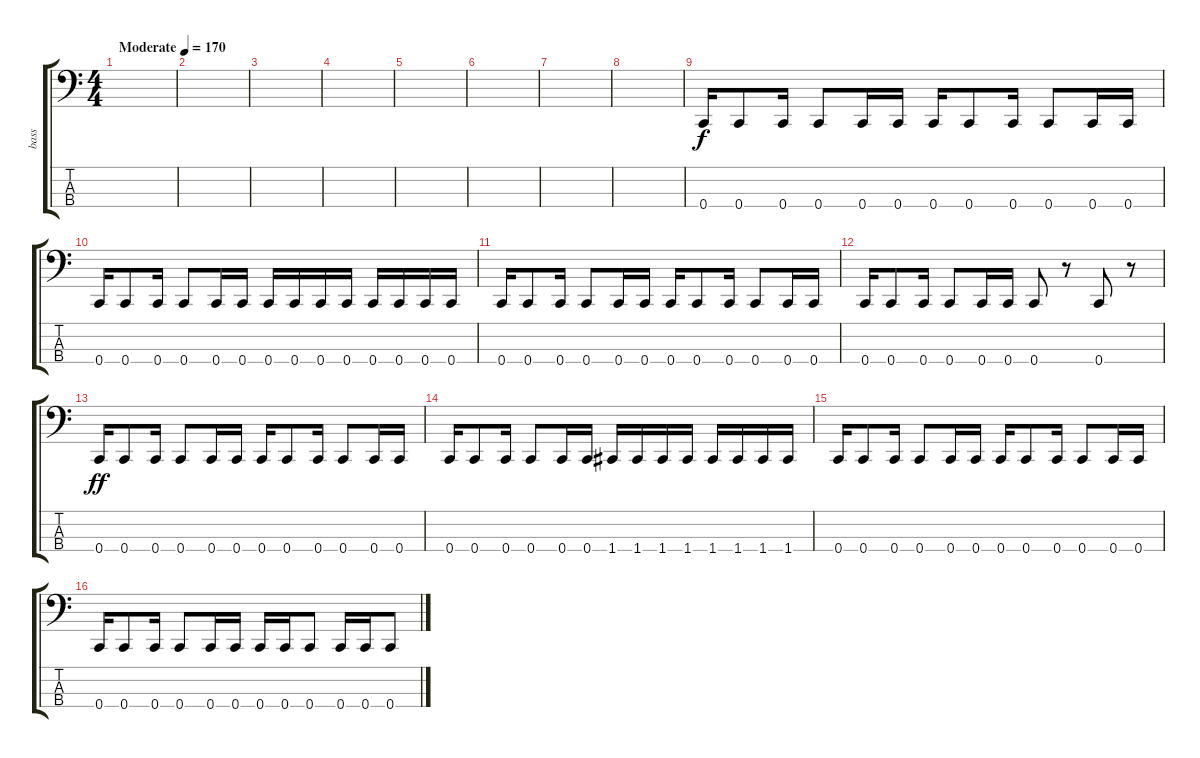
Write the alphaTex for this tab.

\track ("bass" "bass") {instrument electricbasspick}
\staff {score tabs}
\tuning (F2 C2 G1 C1) {hide}
\ts (4 4)
\tempo (170 "Moderate")
\clef f4
\ks c
|
|
|
|
|
|
|
|
0.4.16 0.4.8 0.4.16 0.4.8 0.4.16 0.4.16 0.4.16 0.4.8 0.4.16 0.4.8 0.4.16 0.4.16 |
0.4.16 0.4.8 0.4.16 0.4.8 0.4.16 0.4.16 0.4.16 0.4.16 0.4.16 0.4.16 0.4.16 0.4.16 0.4.16 0.4.16 |
0.4.16 0.4.8 0.4.16 0.4.8 0.4.16 0.4.16 0.4.16 0.4.8 0.4.16 0.4.8 0.4.16 0.4.16 |
0.4.16 0.4.8 0.4.16 0.4.8 0.4.16 0.4.16 0.4.8{dy f} r.8 0.4.8 r.8 |
0.4.16{dy ff} 0.4.8 0.4.16 0.4.8 0.4.16 0.4.16 0.4.16 0.4.8 0.4.16 0.4.8 0.4.16 0.4.16 |
0.4.16 0.4.8 0.4.16 0.4.8 0.4.16 0.4.16 1.4.16 1.4.16 1.4.16 1.4.16 1.4.16 1.4.16 1.4.16 1.4.16 |
0.4.16 0.4.8 0.4.16 0.4.8 0.4.16 0.4.16 0.4.16 0.4.8 0.4.16 0.4.8 0.4.16 0.4.16 |
0.4.16 0.4.8 0.4.16 0.4.8 0.4.16 0.4.16 0.4.16 0.4.16 0.4.8 0.4.16 0.4.16 0.4.8
